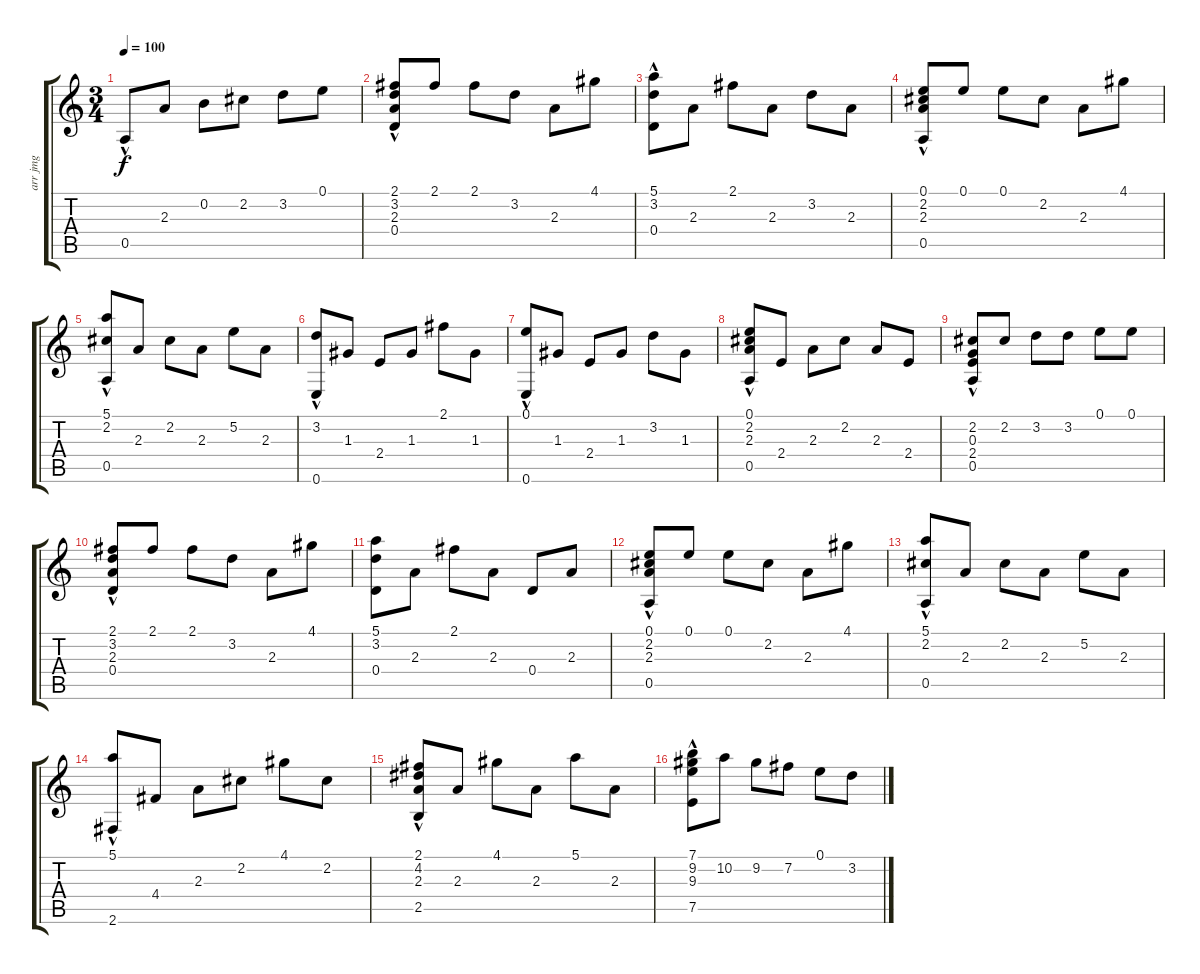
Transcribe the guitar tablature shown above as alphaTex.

\track ("arr jmg" "arr jmg") {instrument acousticguitarnylon}
\staff {score tabs}
\tuning (E4 B3 G3 D3 A2 E2) {hide}
\ts (3 4)
\tempo 100
\clef g2
\ks c
0.5{hac}.8{dy f} 2.3.8 0.2.8 2.2.8 3.2.8 0.1.8 |
(2.1 3.2 2.3 0.4{hac}).8 2.1.8 2.1.8 3.2.8 2.3.8 4.1.8 |
(5.1 3.2 0.4{hac}).8 2.3.8 2.1.8 2.3.8 3.2.8 2.3.8 |
(0.1 2.2 2.3 0.5{hac}).8 0.1.8 0.1.8 2.2.8 2.3.8 4.1.8 |
(5.1 2.2 0.5{hac}).8 2.3.8 2.2.8 2.3.8 5.2.8 2.3.8 |
(3.2 0.6{hac}).8 1.3.8 2.4.8 1.3.8 2.1.8 1.3.8 |
(0.1 0.6{hac}).8 1.3.8 2.4.8 1.3.8 3.2.8 1.3.8 |
(0.1 2.2 2.3 0.5{hac}).8 2.4.8 2.3.8 2.2.8 2.3.8 2.4.8 |
(2.2 0.3 2.4 0.5{hac}).8 2.2.8 3.2.8 3.2.8 0.1.8 0.1.8 |
(2.1 3.2 2.3 0.4{hac}).8 2.1.8 2.1.8 3.2.8 2.3.8 4.1.8 |
(5.1 3.2 0.4).8 2.3.8 2.1.8 2.3.8 0.4.8 2.3.8 |
(0.1 2.2 2.3 0.5{hac}).8 0.1.8 0.1.8 2.2.8 2.3.8 4.1.8 |
(5.1 2.2 0.5{hac}).8 2.3.8 2.2.8 2.3.8 5.2.8 2.3.8 |
(5.1 2.6{hac}).8 4.4.8 2.3.8 2.2.8 4.1.8 2.2.8 |
(2.1 4.2 2.3 2.5{hac}).8 2.3.8 4.1.8 2.3.8 5.1.8 2.3.8 |
(7.1 9.2 9.3 7.5{hac}).8 10.2.8 9.2.8 7.2.8 0.1.8 3.2.8
